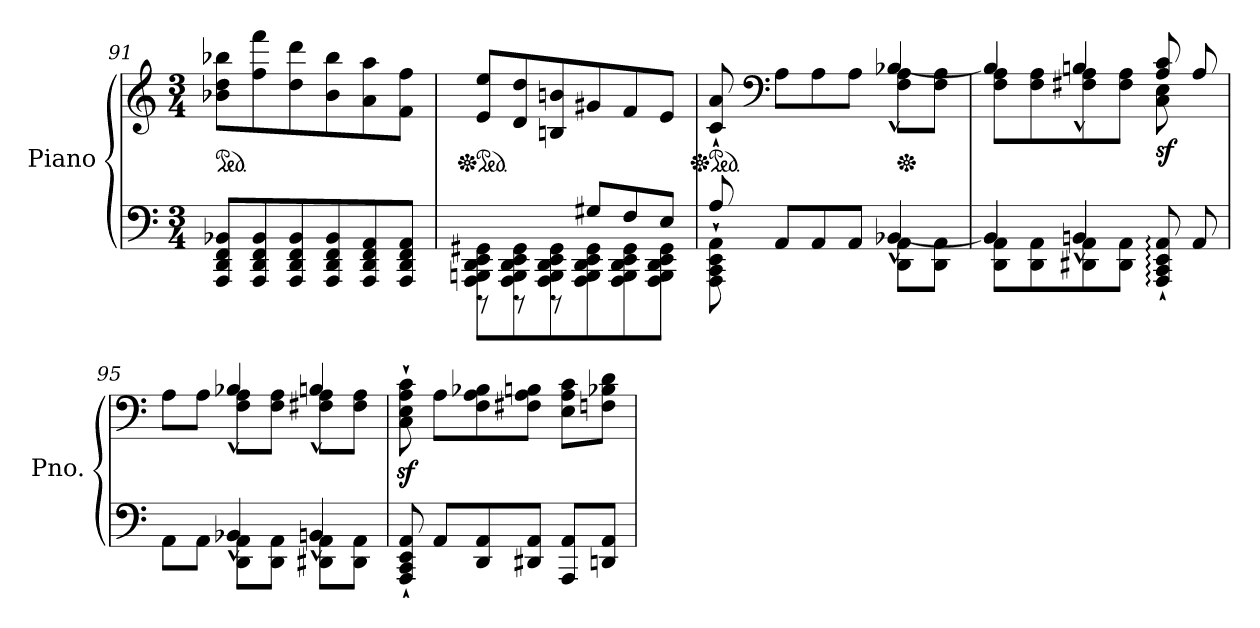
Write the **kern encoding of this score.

**kern	**kern	**dynam
*part1	*part1	*part1
*staff2	*staff1	*staff1/2
*I"Piano	*	*
*I'Pno.	*	*
!!LO:LB:g=z
*clefF4	*clefG2	*
*k[]	*k[]	*
*M3/4	*M3/4	*
*	*ped	*
=91	=91	=91
8AAA/ 8DD/ 8FF/ 8BB-X/L	8b-X\ 8dd\ 8bb-X\L	.
8AAA/ 8DD/ 8FF/ 8BB-/	8ff\ 8fff\	.
8AAA/ 8DD/ 8FF/ 8BB-/	8dd\ 8ddd\	.
8AAA/ 8DD/ 8FF/ 8BB-/	8b-\ 8bb-\	.
8AAA/ 8DD/ 8FF/ 8AA/	8a\ 8aa\	.
8AAA/ 8DD/ 8FF/ 8AA/J	8f\ 8ff\J	.
=92	=92	=92
*^	*	*
*	*	*Xped	*
*	*	*ped	*
8AAA\ 8BBBn\ 8DD\ 8EE\ 8GG#X\L	8r	8e/ 8ee/L	.
8AAA\ 8BBB\ 8DD\ 8EE\ 8GG#\	8r	8d/ 8dd/	.
8AAA\ 8BBB\ 8DD\ 8EE\ 8GG#\	8r	8Bn/ 8bn/	.
8AAA\ 8BBB\ 8DD\ 8EE\ 8GG#\	8G#X/L	8g#X/	.
8AAA\ 8BBB\ 8DD\ 8EE\ 8GG#\	8F/	8f/	.
8AAA\ 8BBB\ 8DD\ 8EE\ 8GG#\J	8E/J	8e/J	.
=93	=93	=93	=93
*	*	*Xped	*
*	*	*ped	*
*	*	*^	*
8AAA\` 8CC\` 8EE\` 8AA\`	8A/	8c/` 8a/`	2ryy	.
*	*	*clefF4	*	*
8AA/L	4.ryy	8A\L	.	.
8AA/	.	8A\	.	.
8AA/J	.	8A\J	.	.
*	*	*Xped	*	*
8DD\ 8AA\L	[4BB-X^^/	8F\ 8A\L	[4B-X^^/	.
8DD\ 8AA\J	.	8F\ 8A\J	.	.
=94	=94	=94	=94	=94
8DD\ 8AA\L	4BB-/]	8F\ 8A\L	4B-/]	.
8DD\ 8AA\	.	8F\ 8A\	.	.
8DD#X\ 8AA\	4BBn^^/	8F#X\ 8A\	4Bn^^/	.
8DD#\ 8AA\J	.	8F#\ 8A\J	.	.
!	!	!	!	!LO:DY:b
8AAA/:` 8CC/:` 8EE/:` 8AA/:`	4ryy	8C\ 8E\	8A/` 8c/`	sf
8AA/	.	8A/	8ryy	.
!!LO:LB:g=z	!!
=95	=95	=95	=95	=95
8AA\L	4ryy	8A\L	4ryy	.
8AA\J	.	8A\J	.	.
8DD\ 8AA\L	4BB-X^^/	8F\ 8A\L	4B-X^^/	.
8DD\ 8AA\J	.	8F\ 8A\J	.	.
8DD#X\ 8AA\L	4BBn^^/	8F#X\ 8A\L	4Bn^^/	.
8DD#\ 8AA\J	.	8F#\ 8A\J	.	.
*v	*v	*	*	*
*	*v	*v	*
=96	=96	=96
8AAA/` 8CC/` 8EE/` 8AA/`	8C\z<` 8E\z<` 8A\z<` 8c\z<`	.
8AA/L	8A\L	.
8DD/ 8AA/	8F\ 8A\ 8B-X\	.
8DD#X/ 8AA/J	8F#X\ 8A\ 8Bn\J	.
8AAA/ 8AA/L	8E\ 8A\ 8c\L	.
8DDn/ 8AA/J	8Fn\ 8B-X\ 8d\J	.
=	=	=
*-	*-	*-
